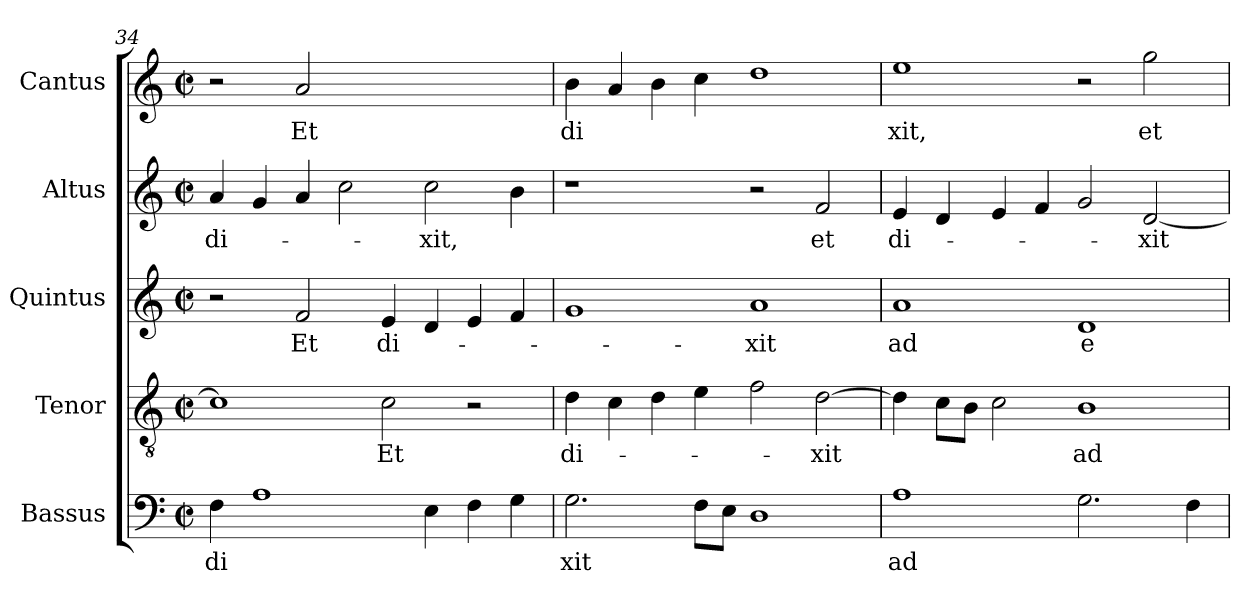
**kern	**text	**kern	**text	**kern	**text	**kern	**text	**kern	**text
*part5	*part5	*part4	*part4	*part3	*part3	*part2	*part2	*part1	*part1
*staff5	*staff5	*staff4	*staff4	*staff3	*staff3	*staff2	*staff2	*staff1	*staff1
*I"Bassus	*	*I"Tenor	*	*I"Quintus	*	*I"Altus	*	*I"Cantus	*
*clefF4	*	*clefGv2	*	*clefG2	*	*clefG2	*	*clefG2	*
*M2/2	*	*M2/2	*	*M2/2	*	*M2/2	*	*M2/2	*
*met(c|)	*	*met(c|)	*	*met(c|)	*	*met(c|)	*	*met(c|)	*
=34	=34	=34	=34	=34	=34	=34	=34	=34	=34
!	!LO:LY:b:cj	!	!	!	!	!	!LO:LY:b:cj	!	!
4F\	di	1c]	.	2r	.	4a/	di-	2r	.
1A	.	.	.	.	.	4g/	.	.	.
!	!	!	!	!	!LO:LY:b:cj	!	!	!	!LO:LY:b:cj
.	.	.	.	2f/	Et	4a/	.	2a/	Et
.	.	.	.	.	.	2cc\	.	.	.
!	!	!	!LO:LY:b:cj	!	!LO:LY:b:cj	!	!	!	!
.	.	2c\	Et	4e/	di-	.	.	1ryy	.
!	!	!	!	!	!	!	!LO:LY:b:cj	!	!
4E\	.	.	.	4d/	.	2cc\	-xit,	.	.
4F\	.	2r	.	4e/	.	.	.	.	.
4G\	.	.	.	4f/	.	4b\	.	.	.
=35	=35	=35	=35	=35	=35	=35	=35	=35	=35
!	!LO:LY:b	!	!LO:LY:b:cj	!	!	!	!	!	!LO:LY:b:cj
2.G\	xit	4d\	di-	1g	.	1r	.	4b\	di
.	.	4c\	.	.	.	.	.	4a/	.
.	.	4d\	.	.	.	.	.	4b\	.
8F\L	.	4e\	.	.	.	.	.	4cc\	.
8E\J	.	.	.	.	.	.	.	.	.
!	!	!	!	!	!LO:LY:b:cj	!	!	!	!
1D	.	2f\	.	1a	-xit	2r	.	1dd	.
!	!	!	!LO:LY:b	!	!	!	!LO:LY:b:cj	!	!
.	.	[>2d\	-xit	.	.	2f/	et	.	.
=36	=36	=36	=36	=36	=36	=36	=36	=36	=36
!	!LO:LY:b:cj	!	!	!	!LO:LY:b:cj	!	!LO:LY:b:cj	!	!LO:LY:b:cj
1A	ad	4d\]	.	1a	ad	4e/	di-	1ee	xit,
.	.	8c\L	.	.	.	4d/	.	.	.
.	.	8B\J	.	.	.	.	.	.	.
.	.	2c\	.	.	.	4e/	.	.	.
.	.	.	.	.	.	4f/	.	.	.
!	!	!	!LO:LY:b:cj	!	!LO:LY:b:cj	!	!	!	!
2.G\	.	1B	ad	1d	e-	2g/	.	2r	.
!	!	!	!	!	!	!	!LO:LY:b	!	!LO:LY:b:cj
.	.	.	.	.	.	[>2d/	-xit	2gg\	et
4F\	.	.	.	.	.	.	.	.	.
=	=	=	=	=	=	=	=	=	=
*-	*-	*-	*-	*-	*-	*-	*-	*-	*-
